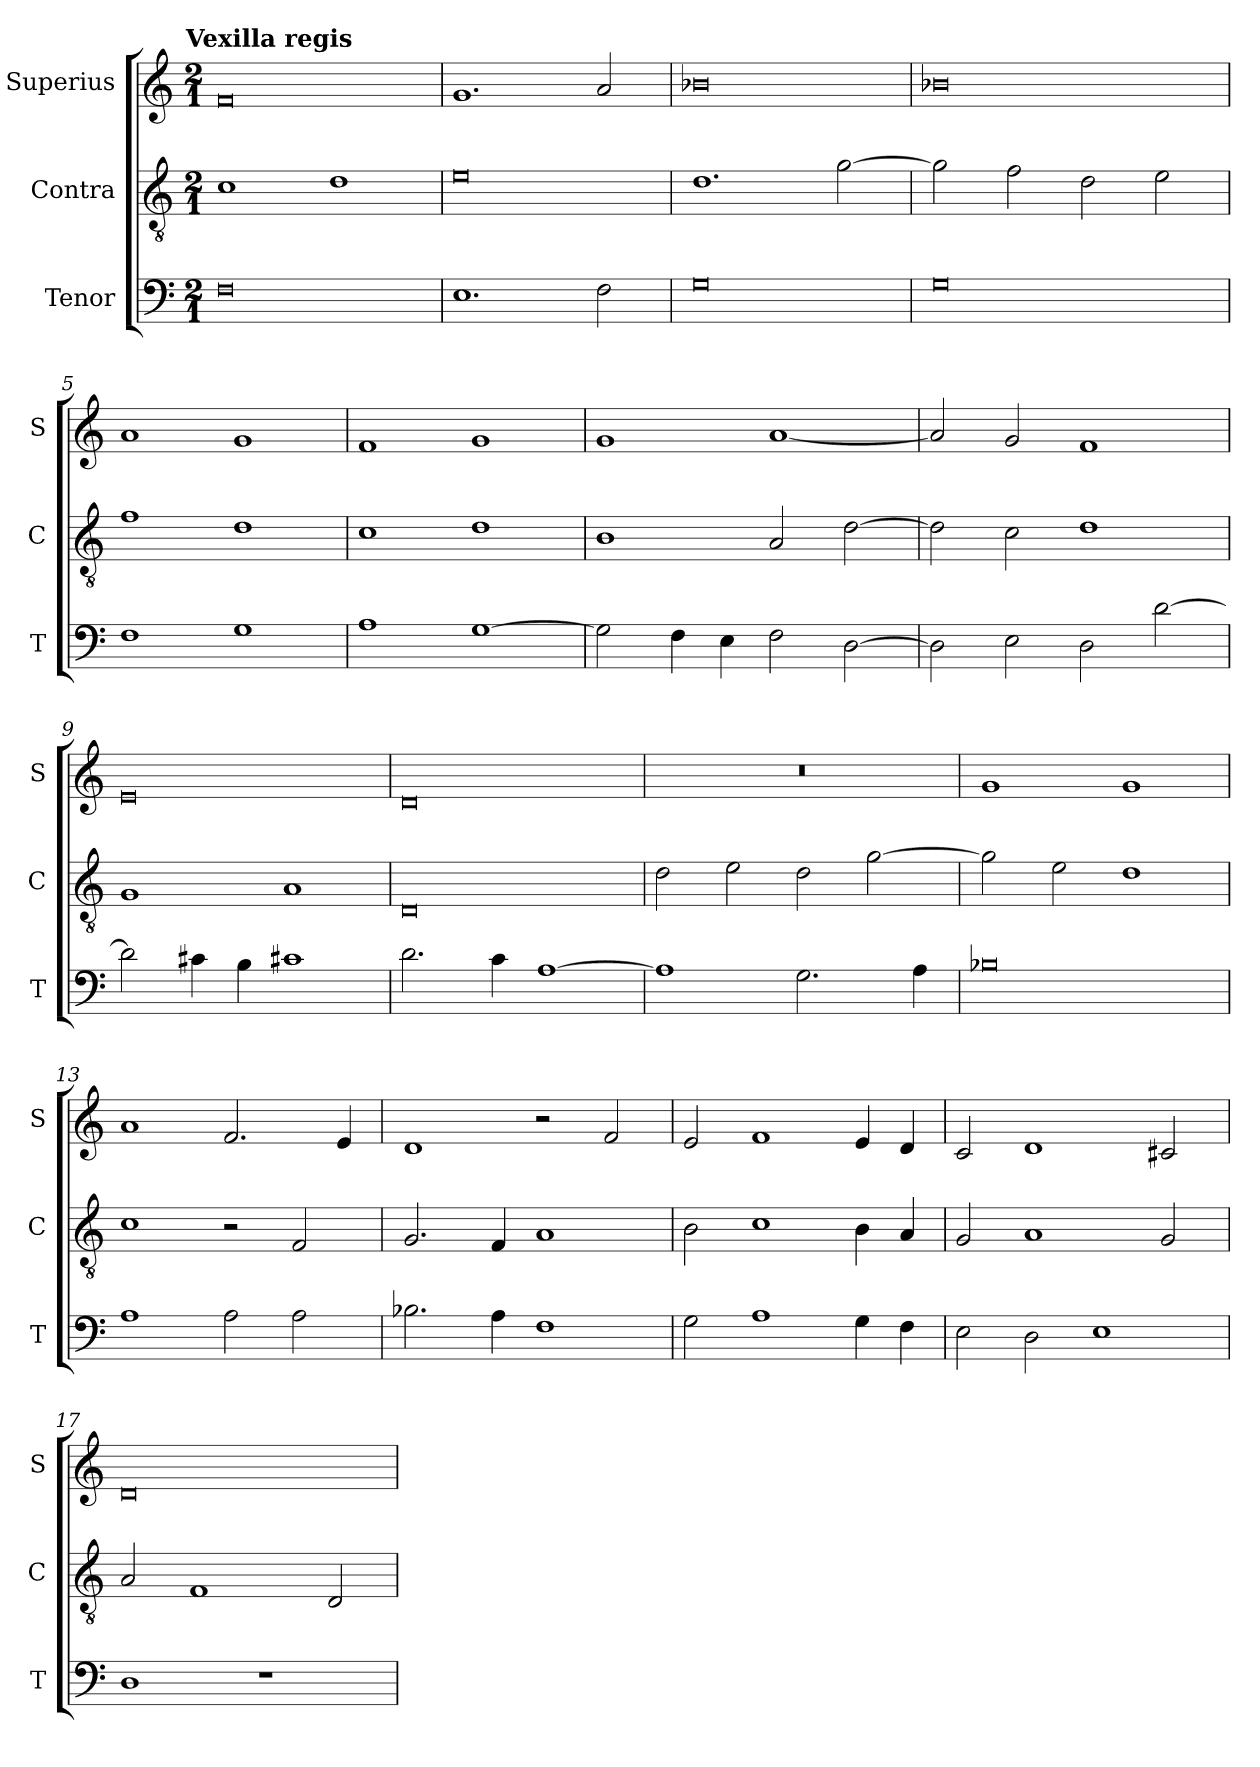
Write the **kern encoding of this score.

**kern	**kern	**kern
*part3	*part2	*part1
*staff3	*staff2	*staff1
*I"Tenor	*I"Contra	*I"Superius
*I'T	*I'C	*I'S
*clefF4	*clefGv2	*clefG2
*k[]	*k[]	*k[]
!!LO:TX:omd:t=Vexilla regis
*M2/1	*M2/1	*M2/1
=1	=1	=1
0F	1c	0f
.	1d	.
=2	=2	=2
1.E	0e	1.g
2F\	.	2a/
=3	=3	=3
0G	1.d	0b-X
.	[2g\	.
=4	=4	=4
0G	2g\]	0b-X
.	2f\	.
.	2d\	.
.	2e\	.
=5	=5	=5
1F	1f	1a
1G	1d	1g
=6	=6	=6
1A	1c	1f
[1G	1d	1g
=7	=7	=7
2G\]	1B	1g
4F\	.	.
4E\	.	.
2F\	2A/	[1a
[2D\	[2d\	.
=8	=8	=8
2D\]	2d\]	2a/]
2E\	2c\	2g/
2D\	1d	1f
[2d\	.	.
=9	=9	=9
2d\]	1G	0e
4c#X\	.	.
4B\	.	.
1c#X	1A	.
=10	=10	=10
2.d\	0D	0d
4c\	.	.
[1A	.	.
=11	=11	=11
1A]	2d\	0r
.	2e\	.
2.G\	2d\	.
.	[2g\	.
4A\	.	.
=12	=12	=12
0B-X	2g\]	1g
.	2e\	.
.	1d	1g
=13	=13	=13
1A	1c	1a
2A\	2r	2.f/
2A\	2F/	.
.	.	4e/
=14	=14	=14
2.B-X\	2.G/	1d
4A\	4F/	.
1F	1A	2r
.	.	2f/
=15	=15	=15
2G\	2B\	2e/
1A	1c	1f
4G\	4B\	4e/
4F\	4A/	4d/
=16	=16	=16
2E\	2G/	2c/
2D\	1A	1d
1E	.	.
.	2G/	2c#X/
=17	=17	=17
1D	2A/	0d
.	1F	.
1r	.	.
.	2D/	.
=	=	=
*-	*-	*-
